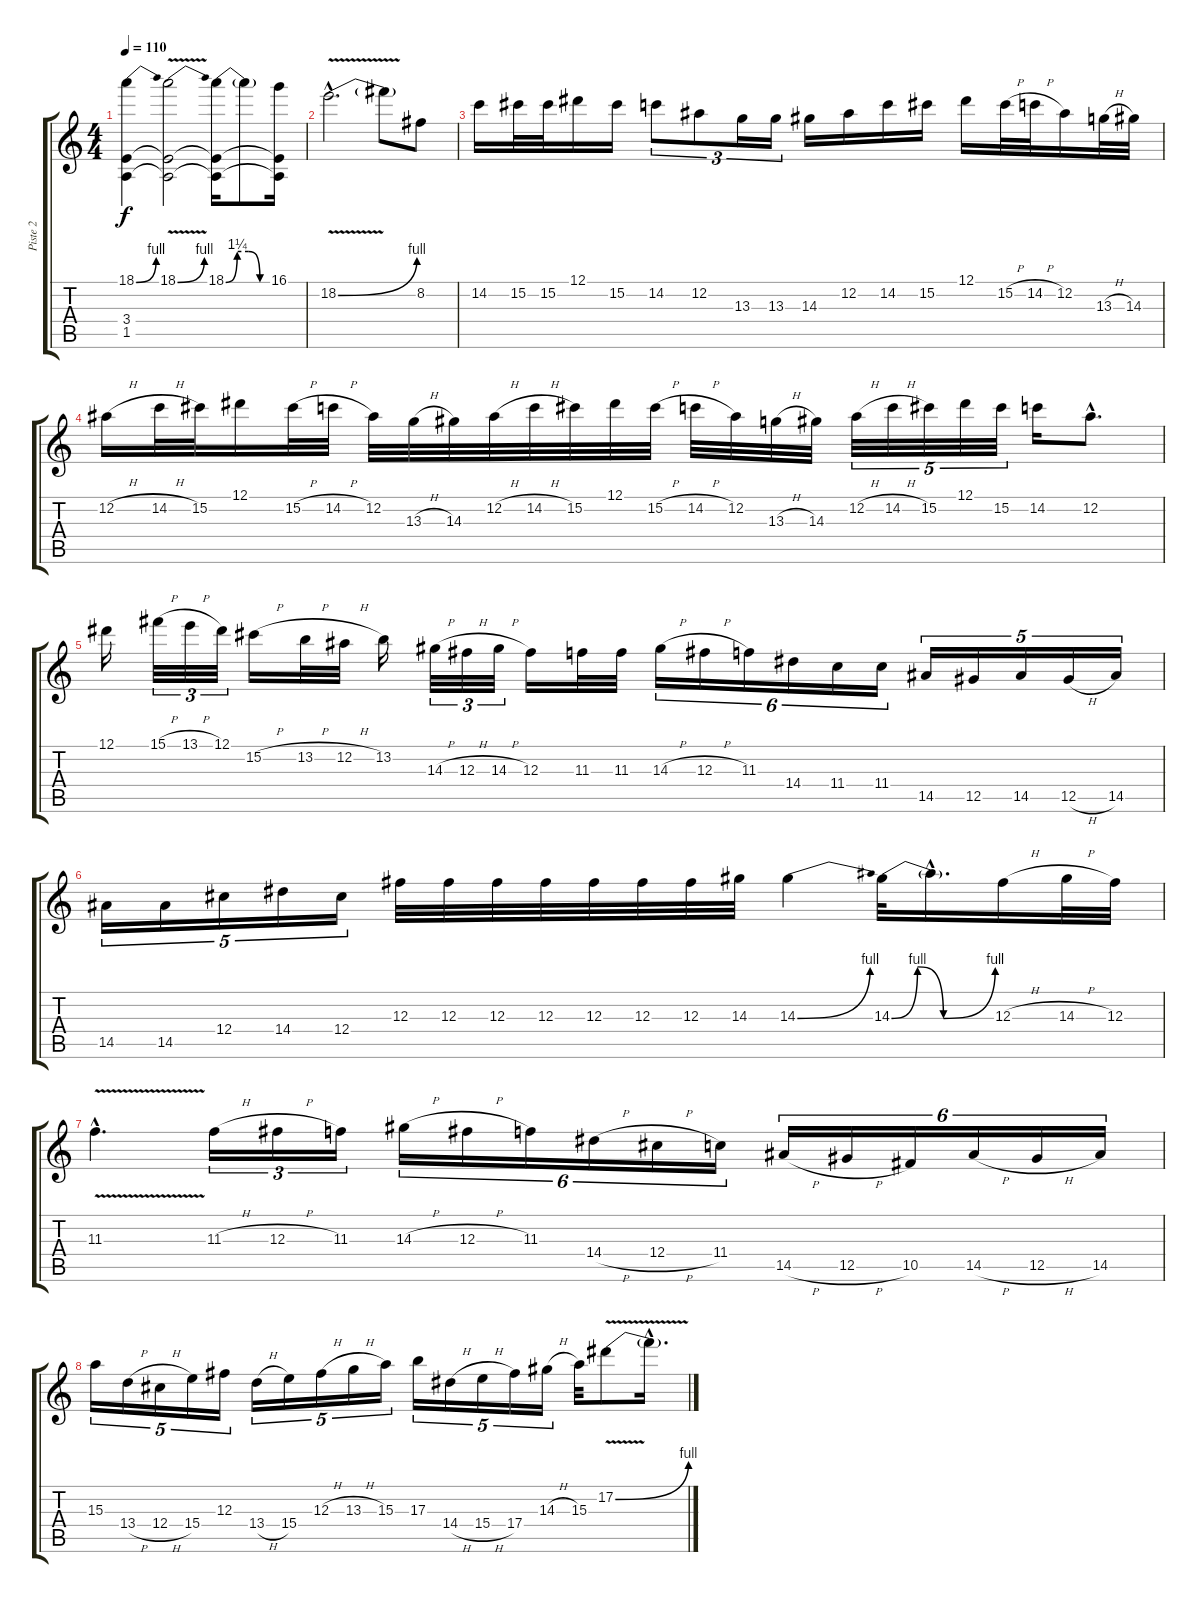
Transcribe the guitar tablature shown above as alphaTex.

\track ("Piste 2" "Piste 2") {instrument distortionguitar}
\staff {score tabs}
\tuning (Eb4 Bb3 Gb3 Db3 Ab2 Eb2) {hide}
\ts (4 4)
\tempo 110
\clef g2
\ks c
(18.1{be (bend 0 0 60 4)} 3.4 1.5).4{dy f} (18.1{be (bend 0 0 60 4) v} 3.4{t} 1.5{t}).2 (18.1{be (custom 0 0 15 5 30 5 45 0 60 0)} 3.4{t} 1.5{t}).16 18.1{t}.8 (16.1 3.4{t} 1.5{t}).16 |
18.2{be (bend 0 0 60 4) v hac}.2{d} 18.2{t}.8 8.2.8 |
14.2.16 15.2.32 15.2.32 12.1.16 15.2.16 14.2.8{tu (3 2)} 12.2.8{tu (3 2)} 13.3.16{tu (3 2)} 13.3.16{tu (3 2)} 14.3.16 12.2.16 14.2.16 15.2.16 12.1.16 15.2{h}.32 14.2{h}.32 12.2.16 13.3{h}.32 14.3.32 |
12.2{h}.16 14.2{h}.32 15.2.32 12.1.16 15.2{h}.32 14.2{h}.32 12.2.32 13.3{h}.32 14.3.32 12.2{h}.32 14.2{h}.32 15.2.32 12.1.32 15.2{h}.32 14.2{h}.32 12.2.32 13.3{h}.32 14.3.32 12.2{h}.32{tu (5 4)} 14.2{h}.32{tu (5 4)} 15.2.32{tu (5 4)} 12.1.32{tu (5 4)} 15.2.32{tu (5 4)} 14.2.16 12.2{hac}.8{d} |
12.1.16 15.1{h}.32{tu (3 2)} 13.1{h}.32{tu (3 2)} 12.1.32{tu (3 2)} 15.2{h}.16 13.2{h}.32 12.2{h}.32 13.2.16 14.3{h}.32{tu (3 2)} 12.3{h}.32{tu (3 2)} 14.3{h}.32{tu (3 2)} 12.3.16 11.3.32 11.3.32 14.3{h}.16{tu (6 4)} 12.3{h}.16{tu (6 4)} 11.3.16{tu (6 4)} 14.4.16{tu (6 4)} 11.4.16{tu (6 4)} 11.4.16{tu (6 4)} 14.5.16{tu (5 4)} 12.5.16{tu (5 4)} 14.5.16{tu (5 4)} 12.5{h}.16{tu (5 4)} 14.5.16{tu (5 4)} |
14.5.16{tu (5 4)} 14.5.16{tu (5 4)} 12.4.16{tu (5 4)} 14.4.16{tu (5 4)} 12.4.16{tu (5 4)} 12.3.32 12.3.32 12.3.32 12.3.32 12.3.32 12.3.32 12.3.32 14.3.32 14.3{be (bend 0 0 60 4)}.4 14.3{be (custom 0 0 15 4 30 0 60 4)}.32 14.3{hac t}.16{d} 12.3{h}.16 14.3{h}.32 12.3.32 |
11.3{v hac}.4{d} 11.3{h}.16{tu (3 2)} 12.3{h}.16{tu (3 2)} 11.3.16{tu (3 2)} 14.3{h}.16{tu (6 4)} 12.3{h}.16{tu (6 4)} 11.3.16{tu (6 4)} 14.4{h}.16{tu (6 4)} 12.4{h}.16{tu (6 4)} 11.4.16{tu (6 4)} 14.5{h}.16{tu (6 4)} 12.5{h}.16{tu (6 4)} 10.5.16{tu (6 4)} 14.5{h}.16{tu (6 4)} 12.5{h}.16{tu (6 4)} 14.5.16{tu (6 4)} |
15.3.16{tu (5 4)} 13.4{h}.16{tu (5 4)} 12.4{h}.16{tu (5 4)} 15.4.16{tu (5 4)} 12.3.16{tu (5 4)} 13.4{h}.16{tu (5 4)} 15.4.16{tu (5 4)} 12.3{h}.16{tu (5 4)} 13.3{h}.16{tu (5 4)} 15.3.16{tu (5 4)} 17.3.16{tu (5 4)} 14.4{h}.16{tu (5 4)} 15.4{h}.16{tu (5 4)} 17.4.16{tu (5 4)} 14.3{h}.16{tu (5 4)} 15.3.32 17.2{be (bend 0 0 60 4) v}.8 17.2{hac t}.16{d}
